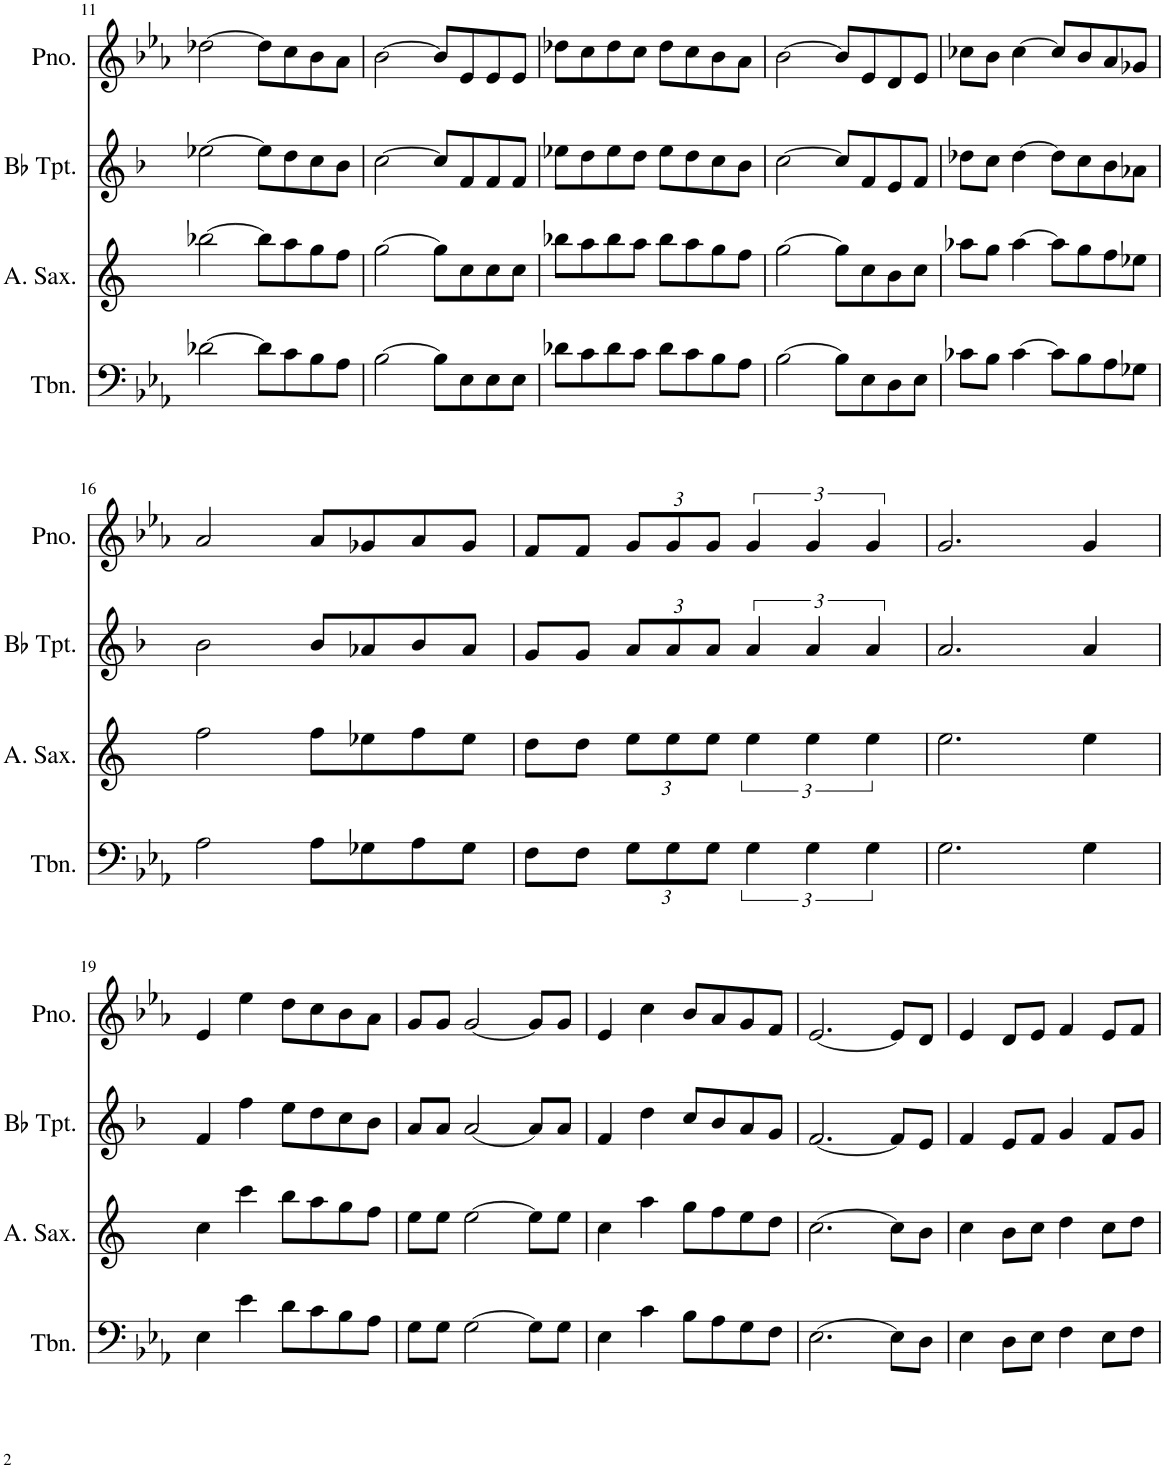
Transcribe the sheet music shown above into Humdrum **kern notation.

**kern	**kern	**kern	**kern
*part4	*part3	*part2	*part1
*staff4	*staff3	*staff2	*staff1
*I"Trombone	*I"Alto Saxophone	*I"Bb Trumpet	*I"Piano
*I'Tbn.	*I'A. Sax.	*I'Bb Tpt.	*I'Pno.
!!LO:PB:g=z
*clefF4	*clefG2	*clefG2	*clefG2
*	*Trd5c9	*Trd1c2	*
*k[b-e-a-]	*k[]	*k[b-]	*k[b-e-a-]
*M4/4	*M4/4	*M4/4	*M4/4
*met(c)	*met(c)	*met(c)	*met(c)
=11	=11	=11	=11
[2d-X\	[2bb-X\	[2ee-X\	[2dd-X\
8d-\L]	8bb-\L]	8ee-\L]	8dd-\L]
8c\	8aa\	8dd\	8cc\
8B-\	8gg\	8cc\	8b-\
8A-\J	8ff\J	8b-\J	8a-\J
=12	=12	=12	=12
[2B-\	[2gg\	[2cc\	[2b-\
8B-\L]	8gg\L]	8cc/L]	8b-/L]
8E-\	8cc\	8f/	8e-/
8E-\	8cc\	8f/	8e-/
8E-\J	8cc\J	8f/J	8e-/J
=13	=13	=13	=13
8d-X\L	8bb-X\L	8ee-X\L	8dd-X\L
8c\	8aa\	8dd\	8cc\
8d-\	8bb-\	8ee-\	8dd-\
8c\J	8aa\J	8dd\J	8cc\J
8d-\L	8bb-\L	8ee-\L	8dd-\L
8c\	8aa\	8dd\	8cc\
8B-\	8gg\	8cc\	8b-\
8A-\J	8ff\J	8b-\J	8a-\J
=14	=14	=14	=14
[2B-\	[2gg\	[2cc\	[2b-\
8B-\L]	8gg\L]	8cc/L]	8b-/L]
8E-\	8cc\	8f/	8e-/
8D\	8b\	8e/	8d/
8E-\J	8cc\J	8f/J	8e-/J
=15	=15	=15	=15
8c-X\L	8aa-X\L	8dd-X\L	8cc-X\L
8B-\J	8gg\J	8cc\J	8b-\J
[4c-\	[4aa-\	[4dd-\	[4cc-\
8c-\L]	8aa-\L]	8dd-\L]	8cc-/L]
8B-\	8gg\	8cc\	8b-/
8A-\	8ff\	8b-\	8a-/
8G-X\J	8ee-X\J	8a-X\J	8g-X/J
!!LO:LB:g=z
=16	=16	=16	=16
2A-\	2ff\	2b-\	2a-/
8A-\L	8ff\L	8b-/L	8a-/L
8G-X\	8ee-X\	8a-X/	8g-X/
8A-\	8ff\	8b-/	8a-/
8G-\J	8ee-\J	8a-/J	8g-/J
=17	=17	=17	=17
8F\L	8dd\L	8g/L	8f/L
8F\J	8dd\J	8g/J	8f/J
*Xbrackettup	*Xbrackettup	*Xbrackettup	*Xbrackettup
12G\L	12ee\L	12a/L	12g/L
12G\	12ee\	12a/	12g/
12G\J	12ee\J	12a/J	12g/J
*brackettup	*brackettup	*brackettup	*brackettup
6G\	6ee\	6a/	6g/
6G\	6ee\	6a/	6g/
6G\	6ee\	6a/	6g/
=18	=18	=18	=18
2.G\	2.ee\	2.a/	2.g/
4G\	4ee\	4a/	4g/
!!LO:LB:g=z
=19	=19	=19	=19
4E-\	4cc\	4f/	4e-/
4e-\	4ccc\	4ff\	4ee-\
8d\L	8bb\L	8ee\L	8dd\L
8c\	8aa\	8dd\	8cc\
8B-\	8gg\	8cc\	8b-\
8A-\J	8ff\J	8b-\J	8a-\J
=20	=20	=20	=20
8G\L	8ee\L	8a/L	8g/L
8G\J	8ee\J	8a/J	8g/J
[2G\	[2ee\	[2a/	[2g/
8G\L]	8ee\L]	8a/L]	8g/L]
8G\J	8ee\J	8a/J	8g/J
=21	=21	=21	=21
4E-\	4cc\	4f/	4e-/
4c\	4aa\	4dd\	4cc\
8B-\L	8gg\L	8cc/L	8b-/L
8A-\	8ff\	8b-/	8a-/
8G\	8ee\	8a/	8g/
8F\J	8dd\J	8g/J	8f/J
=22	=22	=22	=22
[2.E-\	[2.cc\	[2.f/	[2.e-/
8E-\L]	8cc\L]	8f/L]	8e-/L]
8D\J	8b\J	8e/J	8d/J
=23	=23	=23	=23
4E-\	4cc\	4f/	4e-/
8D\L	8b\L	8e/L	8d/L
8E-\J	8cc\J	8f/J	8e-/J
4F\	4dd\	4g/	4f/
8E-\L	8cc\L	8f/L	8e-/L
8F\J	8dd\J	8g/J	8f/J
=	=	=	=
*-	*-	*-	*-
